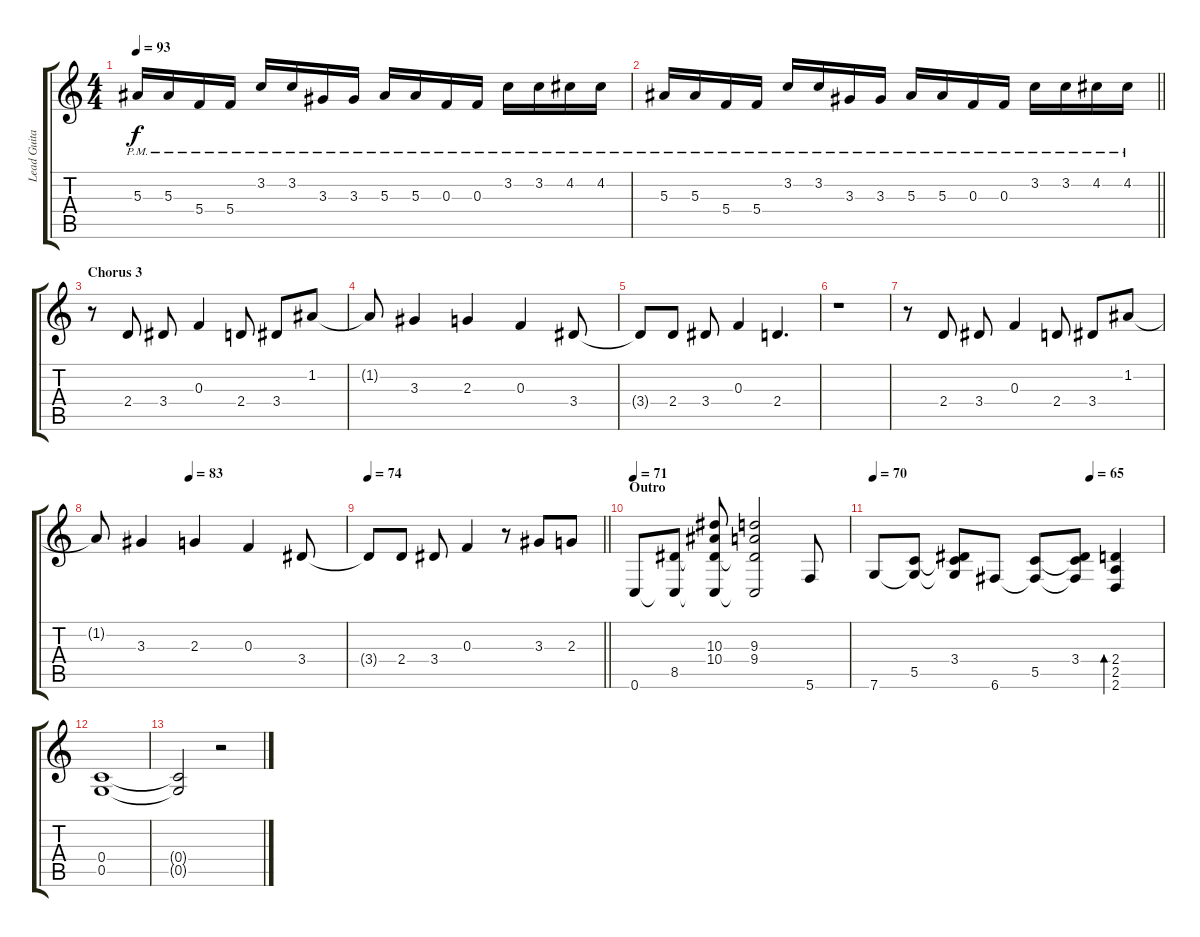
\track ("Lead Guitar/Alexi" "Lead Guita") {instrument distortionguitar}
\staff {score tabs}
\tuning (D4 A3 F3 C3 G2 C2) {hide}
\ts (4 4)
\tempo 93
\clef g2
\ks c
5.3{pm}.16{dy f} 5.3{pm}.16 5.4{pm}.16 5.4{pm}.16 3.2{pm}.16 3.2{pm}.16 3.3{pm}.16 3.3{pm}.16 5.3{pm}.16 5.3{pm}.16 0.3{pm}.16 0.3{pm}.16 3.2{pm}.16 3.2{pm}.16 4.2{pm}.16 4.2{pm}.16 |
\barLineRight lightlight
5.3{pm}.16 5.3{pm}.16 5.4{pm}.16 5.4{pm}.16 3.2{pm}.16 3.2{pm}.16 3.3{pm}.16 3.3{pm}.16 5.3{pm}.16 5.3{pm}.16 0.3{pm}.16 0.3{pm}.16 3.2{pm}.16 3.2{pm}.16 4.2{pm}.16 4.2{pm}.16 |
\section ("" "Chorus 3")
r.8 2.4.8 3.4.8 0.3.4 2.4.8 3.4.8 1.2.8 |
1.2{t}.8 3.3.4 2.3.4 0.3.4 3.4.8 |
3.4{t}.8 2.4.8 3.4.8 0.3.4 2.4.4{d} |
r.1 |
r.8 2.4.8 3.4.8 0.3.4 2.4.8 3.4.8 1.2.8 |
\tempo (83 0.375)
1.2{t}.8 3.3.4 2.3.4 0.3.4 3.4.8 |
\tempo 74
\barLineRight lightlight
3.4{t}.8 2.4.8 3.4.8 0.3.4 r.8 3.3.8 2.3.8 |
\section ("" "Outro")
\tempo 71
0.6.8 (8.5 0.6{t}).8 (10.3 10.4 8.5{t} 0.6{t}).8 (9.3 9.4 8.5{t} 0.6{t}).2 5.6.8 |
\tempo 70
\tempo (65 0.75)
7.6.8 (5.5 7.6{t}).8 (3.4 5.5{t} 7.6{t}).8 6.6.8 (5.5 6.6{t}).8 (3.4 5.5{t} 6.6{t}).8 (2.4 2.5 2.6).4{bd 480} |
(0.4 0.5).1 |
(0.4{t} 0.5{t}).2 r.2
